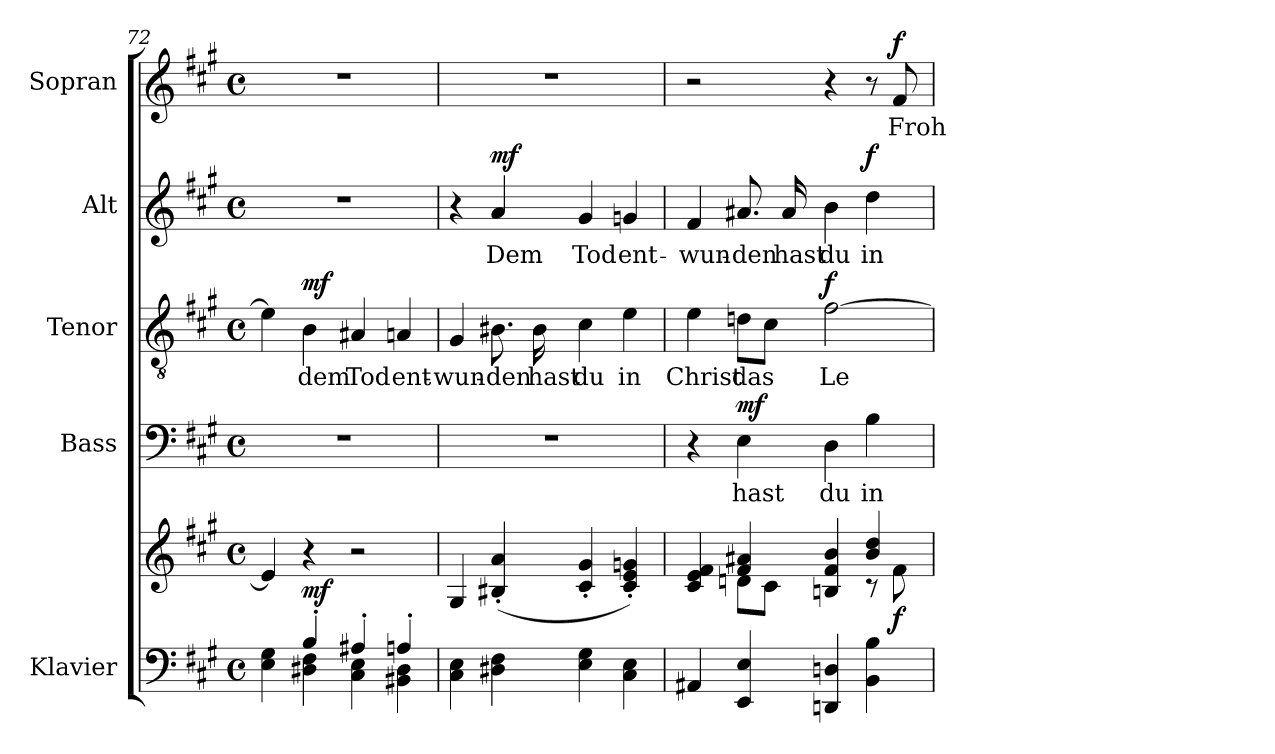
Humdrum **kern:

**kern	**kern	**dynam	**kern	**text	**dynam	**kern	**text	**dynam	**kern	**text	**dynam	**kern	**text	**dynam
*part5	*part5	*part5	*part4	*part4	*part4	*part3	*part3	*part3	*part2	*part2	*part2	*part1	*part1	*part1
*staff6	*staff5	*staff5/6	*staff4	*staff4	*staff4	*staff3	*staff3	*staff3	*staff2	*staff2	*staff2	*staff1	*staff1	*staff1
*I"Klavier	*	*	*I"Bass	*	*	*I"Tenor	*	*	*I"Alt	*	*	*I"Sopran	*	*
*	*	*	*I'B	*	*	*I'T	*	*	*I'A	*	*	*I'S	*	*
*clefF4	*clefG2	*	*clefF4	*	*	*clefGv2	*	*	*clefG2	*	*	*clefG2	*	*
*k[f#c#g#]	*k[f#c#g#]	*	*k[f#c#g#]	*	*	*k[f#c#g#]	*	*	*k[f#c#g#]	*	*	*k[f#c#g#]	*	*
*M4/4	*M4/4	*	*M4/4	*	*	*M4/4	*	*	*M4/4	*	*	*M4/4	*	*
*met(c)	*met(c)	*	*met(c)	*	*	*met(c)	*	*	*met(c)	*	*	*met(c)	*	*
=72	=72	=72	=72	=72	=72	=72	=72	=72	=72	=72	=72	=72	=72	=72
*^	*	*	*	*	*	*	*	*	*	*	*	*	*	*
4E\ 4G#\	4ryy	4e/]	.	1r	.	.	4e\]	.	.	1r	.	.	1r	.	.
!	!	!	!LO:DY:a=2	!	!	!	!	!LO:LY:b	!LO:DY:a	!	!	!	!	!	!
4B'/	4D#X\ 4F#\	4r	mf	.	.	.	4B\	dem	mf	.	.	.	.	.	.
!	!	!	!	!	!	!	!	!LO:LY:b	!	!	!	!	!	!	!
4A#X'/	4C#\ 4E\	2r	.	.	.	.	4A#X/	Tod	.	.	.	.	.	.	.
!	!	!	!	!	!	!	!	!LO:LY:b	!	!	!	!	!	!	!
4An'/	4BB#X\ 4D#\	.	.	.	.	.	4An/	ent-	.	.	.	.	.	.	.
=73	=73	=73	=73	=73	=73	=73	=73	=73	=73	=73	=73	=73	=73	=73	=73
!	!	!	!	!	!	!	!	!LO:LY:b	!	!	!	!	!	!	!
*v	*v	*	*	*	*	*	*	*	*	*	*	*	*	*	*
4C#\ 4E\	4G#/	.	1r	.	.	4G#/	-wun-	.	4r	.	.	1r	.	.
!	!	!	!	!	!	!	!LO:LY:b	!	!	!LO:LY:b	!LO:DY:a	!	!	!
4D#X\ 4F#\	(>4B#X/' 4a/'	.	.	.	.	8.B#X\	-den	.	4a/	Dem	mf	.	.	.
!	!	!	!	!	!	!	!LO:LY:b	!	!	!	!	!	!	!
.	.	.	.	.	.	16B#\	hast	.	.	.	.	.	.	.
!	!	!	!	!	!	!	!LO:LY:b	!	!	!LO:LY:b	!	!	!	!
4E\ 4G#\	4c#/' 4g#/'	.	.	.	.	4c#\	du	.	4g#/	Tod	.	.	.	.
!	!	!	!	!	!	!	!LO:LY:b	!	!	!LO:LY:b	!	!	!	!
4C#\ 4E\	4c#/' 4e/' 4gn/')	.	.	.	.	4e\	in	.	4gn/	ent-	.	.	.	.
=74	=74	=74	=74	=74	=74	=74	=74	=74	=74	=74	=74	=74	=74	=74
*	*^	*	*	*	*	*	*	*	*	*	*	*	*	*
!	!	!	!	!	!	!	!	!LO:LY:b	!	!	!LO:LY:b	!	!	!	!
4AA#X/	4c#/ 4e/ 4f#/	4ryy	.	4r	.	.	4e\	Christ	.	4f#/	-wun-	.	2r	.	.
!	!	!	!	!	!LO:LY:b	!LO:DY:a	!	!LO:LY:b	!	!	!LO:LY:b	!	!	!	!
4EE/ 4E/	4f#/ 4a#X/	8dn\L	.	4E\	hast	mf	8dn\L	das	.	8.a#X/	-den	.	.	.	.
.	.	8c#\J	.	.	.	.	8c#\J	.	.	.	.	.	.	.	.
!	!	!	!	!	!	!	!	!	!	!	!LO:LY:b	!	!	!	!
.	.	.	.	.	.	.	.	.	.	16a#/	hast	.	.	.	.
!	!	!	!	!	!LO:LY:b	!	!	!LO:LY:b	!LO:DY:a	!	!LO:LY:b	!	!	!	!
4DDn/ 4Dn/	4Bn/ 4f#/ 4b/	4ryy	.	4D\	du	.	[2f#\	Le-	f	4b\	du	.	4r	.	.
!	!	!	!	!	!LO:LY:b	!	!	!	!	!	!LO:LY:b	!LO:DY:a	!	!	!
4BB\ 4B\	4b/ 4dd/	8r	.	4B\	in	.	.	.	.	4dd\	in	f	8r	.	.
!	!	!	!LO:DY:b	!	!	!	!	!	!	!	!	!	!	!LO:LY:b	!LO:DY:a
.	.	8f#\	f	.	.	.	.	.	.	.	.	.	8f#/	Froh-	f
*	*v	*v	*	*	*	*	*	*	*	*	*	*	*	*	*
=	=	=	=	=	=	=	=	=	=	=	=	=	=	=
*-	*-	*-	*-	*-	*-	*-	*-	*-	*-	*-	*-	*-	*-	*-
